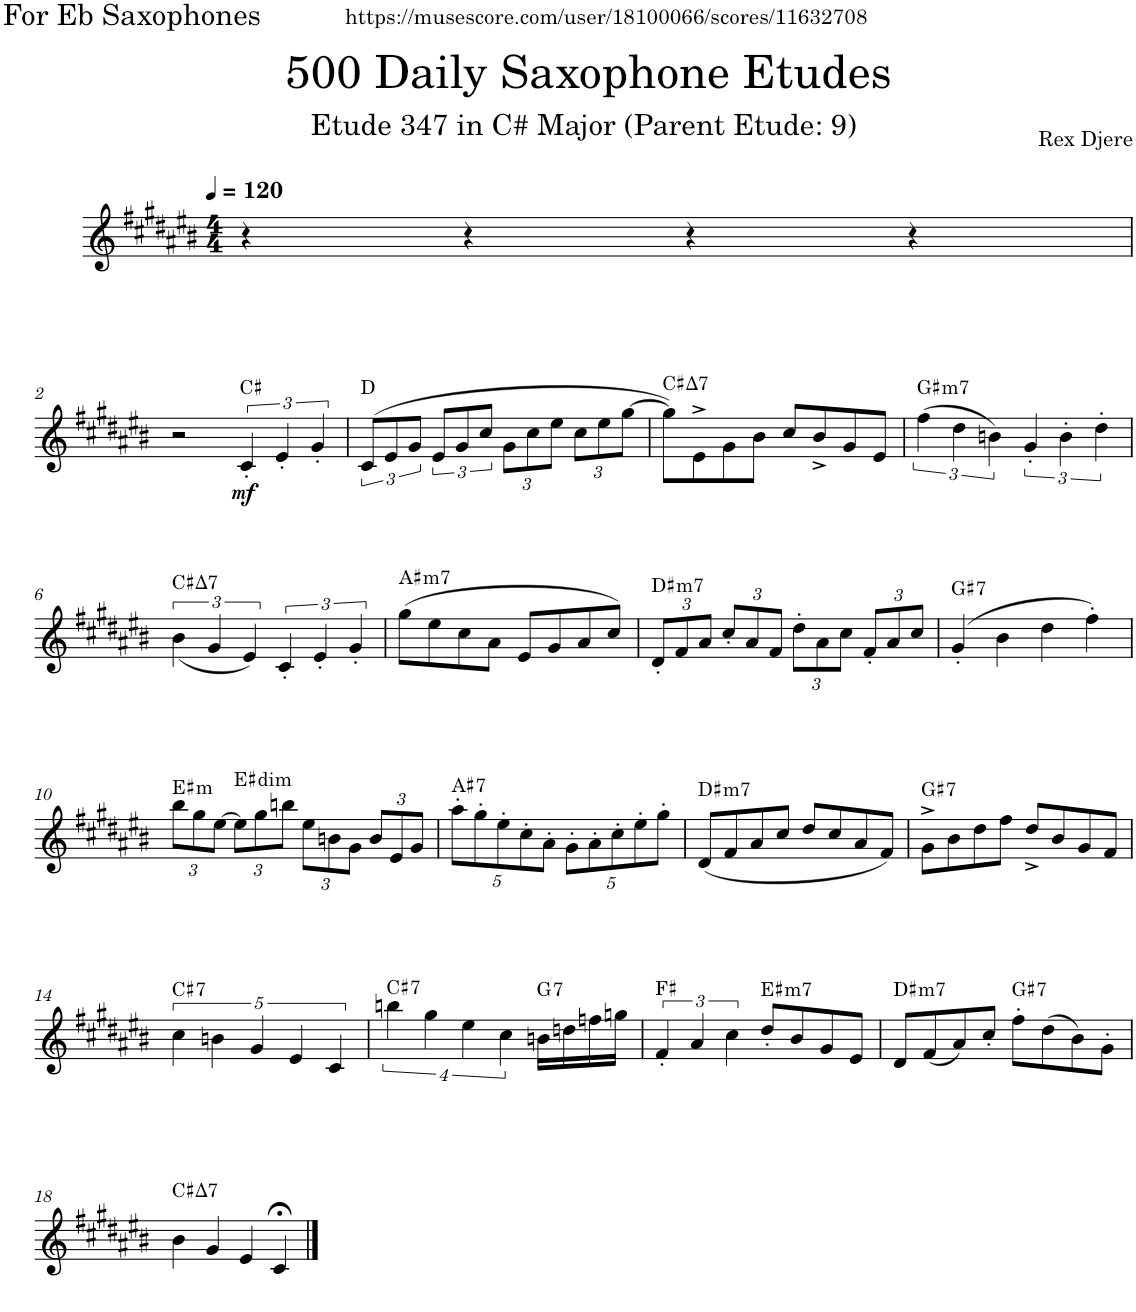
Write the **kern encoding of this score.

**kern	**dynam	**harte
*part1	*part1	*part1
*staff1	*staff1	*
*I"Alto Saxophone	*	*
*I'A. Sax.	*	*
*clefG2	*	*
*Trd5c9	*	*
*k[f#c#g#d#a#e#b#]	*	*
*M4/4	*	*
*MM120	*	*
=1	=1	=1
4r	.	.
4r	.	.
4r	.	.
4r	.	.
!!LO:LB:g=z
=2	=2	=2
2r	.	.
!	!LO:DY:b	!
6c#'/	mf	C#:maj
6e#'/	.	.
6g#'/	.	.
=3	=3	=3
(12c#/L	.	D:maj
12e#/	.	.
12g#/J	.	.
12e#/L	.	.
12g#/	.	.
12cc#/J	.	.
*Xbrackettup	*	*
12g#\L	.	.
12cc#\	.	.
12ee#\J	.	.
12cc#\L	.	.
12ee#\	.	.
[12gg#\J	.	.
=4	=4	=4
!	!	!LO:H:kt=7
8gg#\L])	.	C#:maj7
8e#^\	.	.
8g#\	.	.
8b#\J	.	.
8cc#/L	.	.
8b#^/	.	.
8g#/	.	.
8e#/J	.	.
=5	=5	=5
*brackettup	*	*
!	!	!LO:H:kt=m7
(6ff#\	.	G#:min7
6dd#\	.	.
6bn\)	.	.
6g#'/	.	.
6b'\	.	.
6dd#'\	.	.
!!LO:LB:g=z
=6	=6	=6
!	!	!LO:H:kt=7
(<6b#\	.	C#:maj7
6g#/	.	.
6e#/)	.	.
6c#'/	.	.
6e#'/	.	.
6g#'/	.	.
=7	=7	=7
!	!	!LO:H:kt=m7
(8gg#\L	.	A#:min7
8ee#\	.	.
8cc#\	.	.
8a#\J	.	.
8e#/L	.	.
8g#/	.	.
8a#/	.	.
8cc#/J)	.	.
=8	=8	=8
*Xbrackettup	*	*
!	!	!LO:H:kt=m7
12d#'/L	.	D#:min7
12f#/	.	.
12a#/J	.	.
12cc#'/L	.	.
12a#/	.	.
12f#/J	.	.
12dd#'\L	.	.
12a#\	.	.
12cc#\J	.	.
12f#'/L	.	.
12a#/	.	.
12cc#/J	.	.
=9	=9	=9
!	!	!LO:H:kt=7
(4g#'/	.	G#:7
4b#\	.	.
4dd#\	.	.
4ff#'\)	.	.
!!LO:LB:g=z
=10	=10	=10
!	!	!LO:H:kt=m
12bb#\L	.	E#:min
12gg#\	.	.
[12ee#\J	.	.
!	!	!LO:H:kt=dim
12ee#\L]	.	E#:dim
12gg#\	.	.
12bbn\J	.	.
12ee#\L	.	.
12bn\	.	.
12g#\J	.	.
12b/L	.	.
12e#/	.	.
12g#/J	.	.
=11	=11	=11
!	!	!LO:H:kt=7
10aa#'\L	.	A#:7
10gg#'\	.	.
10ee#'\	.	.
10cc#'\	.	.
10a#'\J	.	.
10g#'\L	.	.
10a#'\	.	.
10cc#'\	.	.
10ee#'\	.	.
10gg#'\J	.	.
=12	=12	=12
!	!	!LO:H:kt=m7
(8d#/L	.	D#:min7
8f#/	.	.
8a#/	.	.
8cc#/J	.	.
8dd#/L	.	.
8cc#/	.	.
8a#/	.	.
8f#/J)	.	.
=13	=13	=13
!	!	!LO:H:kt=7
8g#^\L	.	G#:7
8b#\	.	.
8dd#\	.	.
8ff#\J	.	.
8dd#^/L	.	.
8b#/	.	.
8g#/	.	.
8f#/J	.	.
!!LO:LB:g=z
=14	=14	=14
*brackettup	*	*
!	!	!LO:H:kt=7
5cc#\	.	C#:7
5bn\	.	.
5g#/	.	.
5e#/	.	.
5c#/	.	.
=15	=15	=15
!	!	!LO:H:kt=7
16%3bbn\	.	C#:7
16%3gg#\	.	.
16%3ee#\	.	.
16%3cc#\	.	.
!	!	!LO:H:kt=7
16bn\LL	.	G:7
16ddn\	.	.
16ffn\	.	.
16ggn\JJ	.	.
=16	=16	=16
6f#'/	.	F#:maj
6a#/	.	.
6cc#\	.	.
!	!	!LO:H:kt=m7
8dd#'/L	.	E#:min7
8b#/	.	.
8g#/	.	.
8e#/J	.	.
=17	=17	=17
!	!	!LO:H:kt=m7
8d#/L	.	D#:min7
(8f#/	.	.
8a#/)	.	.
8cc#'/J	.	.
!	!	!LO:H:kt=7
8ff#'\L	.	G#:7
(8dd#\	.	.
8b#\)	.	.
8g#'\J	.	.
!!LO:LB:g=z
=18	=18	=18
!	!	!LO:H:kt=7
4b#\	.	C#:maj7
4g#/	.	.
4e#/	.	.
4c#;</	.	.
==	==	==
*-	*-	*-
